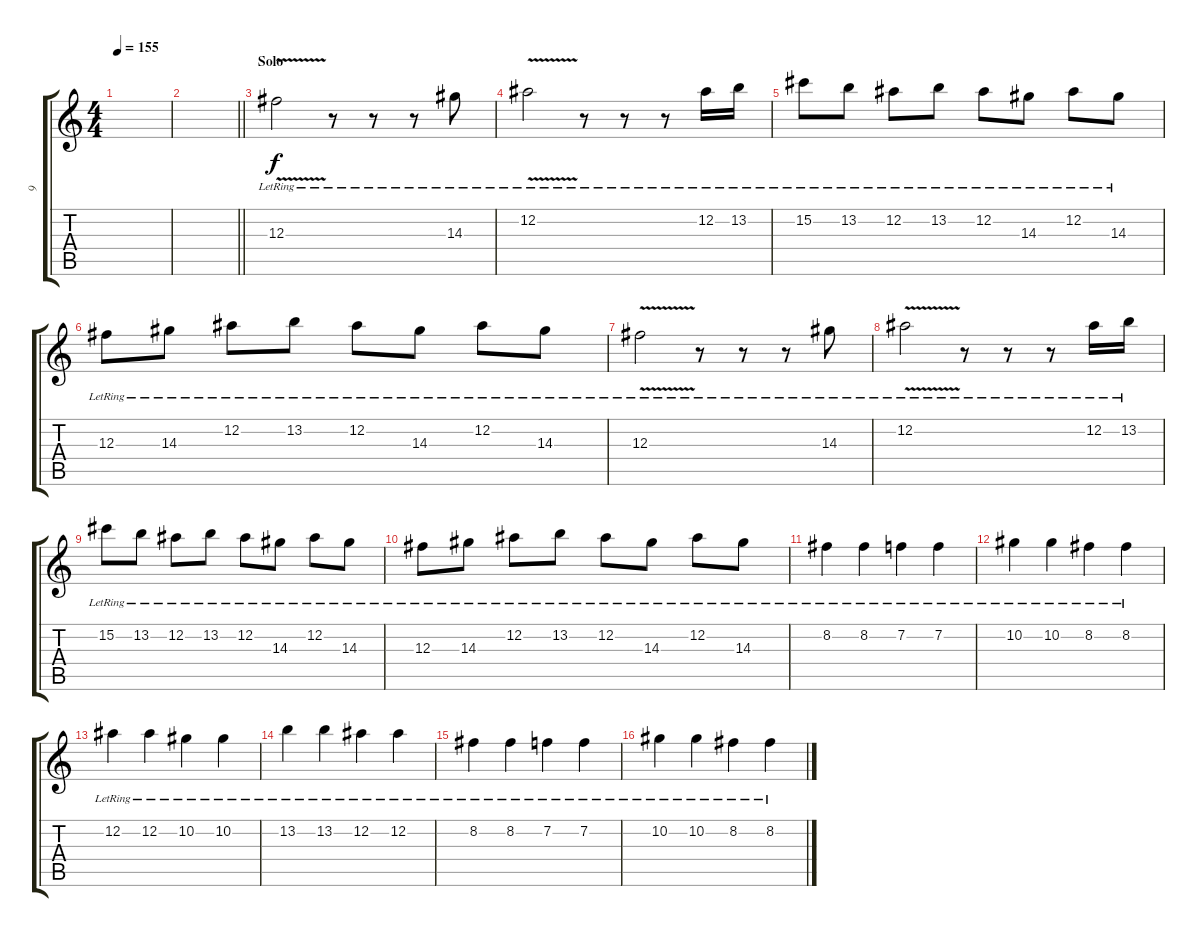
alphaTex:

\track ("9" "9") {instrument electricguitarclean}
\staff {score tabs}
\tuning (Eb4 Bb3 Gb3 Db3 Ab2 Db2) {hide}
\ts (4 4)
\tempo 155
\clef g2
\ks c
|
\barLineRight lightlight
|
\section ("" "Solo")
12.3{v lr}.2 r.8 r.8 r.8 14.3{lr}.8 |
12.2{v lr}.2 r.8 r.8 r.8 12.2{lr}.16 13.2{lr}.16 |
15.2{lr}.8 13.2{lr}.8 12.2{lr}.8 13.2{lr}.8 12.2{lr}.8 14.3{lr}.8 12.2{lr}.8 14.3{lr}.8 |
12.3{lr}.8 14.3{lr}.8 12.2{lr}.8 13.2{lr}.8 12.2{lr}.8 14.3{lr}.8 12.2{lr}.8 14.3{lr}.8 |
12.3{v lr}.2 r.8 r.8 r.8 14.3{lr}.8 |
12.2{v lr}.2 r.8 r.8 r.8 12.2{lr}.16 13.2{lr}.16 |
15.2{lr}.8 13.2{lr}.8 12.2{lr}.8 13.2{lr}.8 12.2{lr}.8 14.3{lr}.8 12.2{lr}.8 14.3{lr}.8 |
12.3{lr}.8 14.3{lr}.8 12.2{lr}.8 13.2{lr}.8 12.2{lr}.8 14.3{lr}.8 12.2{lr}.8 14.3{lr}.8 |
8.2{lr}.4 8.2{lr}.4 7.2{lr}.4 7.2{lr}.4 |
10.2{lr}.4 10.2{lr}.4 8.2{lr}.4 8.2{lr}.4 |
12.2{lr}.4 12.2{lr}.4 10.2{lr}.4 10.2{lr}.4 |
13.2{lr}.4 13.2{lr}.4 12.2{lr}.4 12.2{lr}.4 |
8.2{lr}.4 8.2{lr}.4 7.2{lr}.4 7.2{lr}.4 |
10.2{lr}.4 10.2{lr}.4 8.2{lr}.4 8.2{lr}.4
